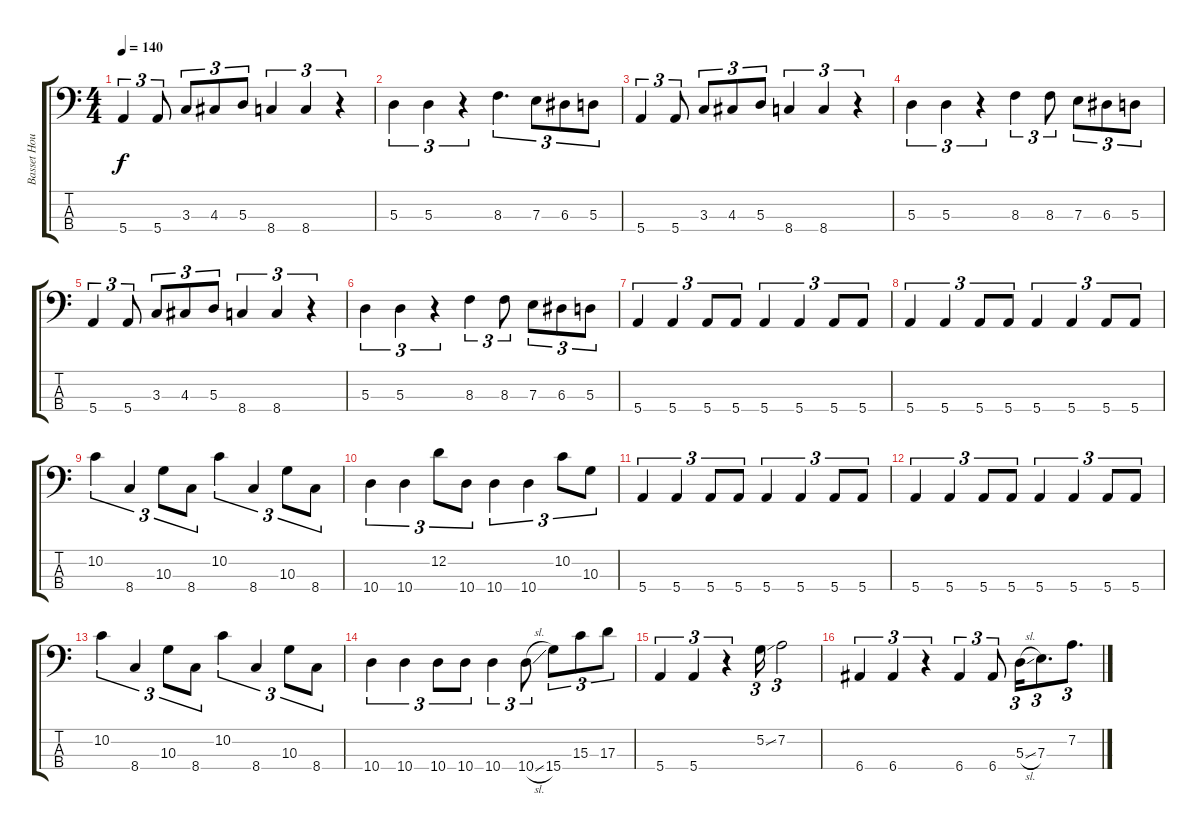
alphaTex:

\track ("Basset Hound" "Basset Hou") {instrument electricbassfinger}
\staff {score tabs}
\tuning (G2 D2 A1 E1) {hide}
\ts (4 4)
\tempo 140
\clef f4
\ks c
5.4.4{tu (3 2) dy f} 5.4.8{tu (3 2)} 3.3.8{tu (3 2)} 4.3.8{tu (3 2)} 5.3.8{tu (3 2)} 8.4.4{tu (3 2)} 8.4.4{tu (3 2)} r.4{tu (3 2)} |
5.3.4{tu (3 2)} 5.3.4{tu (3 2)} r.4{tu (3 2)} 8.3.4{d tu (3 2)} 7.3.8{tu (3 2)} 6.3.8{tu (3 2)} 5.3.8{tu (3 2)} |
5.4.4{tu (3 2)} 5.4.8{tu (3 2)} 3.3.8{tu (3 2)} 4.3.8{tu (3 2)} 5.3.8{tu (3 2)} 8.4.4{tu (3 2)} 8.4.4{tu (3 2)} r.4{tu (3 2)} |
5.3.4{tu (3 2)} 5.3.4{tu (3 2)} r.4{tu (3 2)} 8.3.4{tu (3 2)} 8.3.8{tu (3 2)} 7.3.8{tu (3 2)} 6.3.8{tu (3 2)} 5.3.8{tu (3 2)} |
5.4.4{tu (3 2)} 5.4.8{tu (3 2)} 3.3.8{tu (3 2)} 4.3.8{tu (3 2)} 5.3.8{tu (3 2)} 8.4.4{tu (3 2)} 8.4.4{tu (3 2)} r.4{tu (3 2)} |
5.3.4{tu (3 2)} 5.3.4{tu (3 2)} r.4{tu (3 2)} 8.3.4{tu (3 2)} 8.3.8{tu (3 2)} 7.3.8{tu (3 2)} 6.3.8{tu (3 2)} 5.3.8{tu (3 2)} |
5.4.4{tu (3 2)} 5.4.4{tu (3 2)} 5.4.8{tu (3 2)} 5.4.8{tu (3 2)} 5.4.4{tu (3 2)} 5.4.4{tu (3 2)} 5.4.8{tu (3 2)} 5.4.8{tu (3 2)} |
5.4.4{tu (3 2)} 5.4.4{tu (3 2)} 5.4.8{tu (3 2)} 5.4.8{tu (3 2)} 5.4.4{tu (3 2)} 5.4.4{tu (3 2)} 5.4.8{tu (3 2)} 5.4.8{tu (3 2)} |
10.2.4{tu (3 2)} 8.4.4{tu (3 2)} 10.3.8{tu (3 2)} 8.4.8{tu (3 2)} 10.2.4{tu (3 2)} 8.4.4{tu (3 2)} 10.3.8{tu (3 2)} 8.4.8{tu (3 2)} |
10.4.4{tu (3 2)} 10.4.4{tu (3 2)} 12.2.8{tu (3 2)} 10.4.8{tu (3 2)} 10.4.4{tu (3 2)} 10.4.4{tu (3 2)} 10.2.8{tu (3 2)} 10.3.8{tu (3 2)} |
5.4.4{tu (3 2)} 5.4.4{tu (3 2)} 5.4.8{tu (3 2)} 5.4.8{tu (3 2)} 5.4.4{tu (3 2)} 5.4.4{tu (3 2)} 5.4.8{tu (3 2)} 5.4.8{tu (3 2)} |
5.4.4{tu (3 2)} 5.4.4{tu (3 2)} 5.4.8{tu (3 2)} 5.4.8{tu (3 2)} 5.4.4{tu (3 2)} 5.4.4{tu (3 2)} 5.4.8{tu (3 2)} 5.4.8{tu (3 2)} |
10.2.4{tu (3 2)} 8.4.4{tu (3 2)} 10.3.8{tu (3 2)} 8.4.8{tu (3 2)} 10.2.4{tu (3 2)} 8.4.4{tu (3 2)} 10.3.8{tu (3 2)} 8.4.8{tu (3 2)} |
10.4.4{tu (3 2)} 10.4.4{tu (3 2)} 10.4.8{tu (3 2)} 10.4.8{tu (3 2)} 10.4.4{tu (3 2)} 10.4{sl}.8{tu (3 2)} 15.4.8{tu (3 2)} 15.3.8{tu (3 2)} 17.3.8{tu (3 2)} |
5.4.4{tu (3 2)} 5.4.4{tu (3 2)} r.4{tu (3 2)} 5.2{ss}.16{tu (3 2)} 7.2.2{tu (3 2)} |
6.4.4{tu (3 2)} 6.4.4{tu (3 2)} r.4{tu (3 2)} 6.4.4{tu (3 2)} 6.4.8{tu (3 2)} 5.3{sl}.16{tu (3 2)} 7.3.8{d tu (3 2)} 7.2.8{d tu (3 2)}
